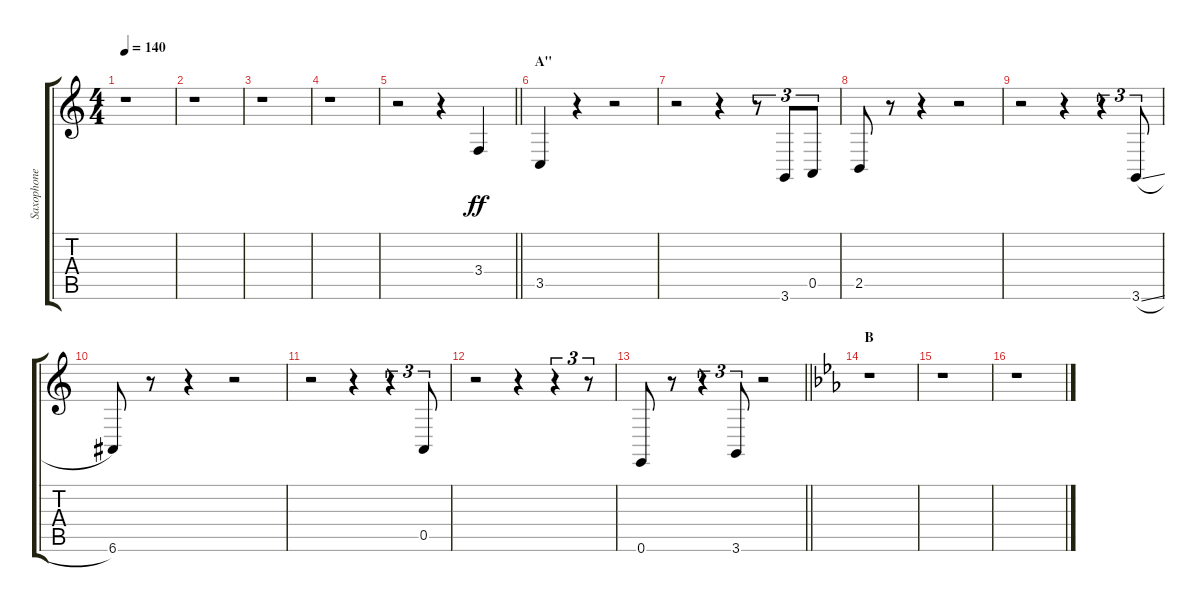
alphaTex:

\track ("Saxophone" "Saxophone") {instrument tenorsax}
\staff {score tabs}
\tuning (E4 B3 G3 D3 A2 E2) {hide}
\ts (4 4)
\tempo 140
\clef g2
\ks c
r.1{dy ff} |
r.1 |
r.1 |
r.1 |
\barLineRight lightlight
r.2 r.4 3.4.4 |
\section ("" "A''")
3.5.4 r.4 r.2 |
r.2 r.4 r.8{tu (3 2)} 3.6.8{tu (3 2)} 0.5.8{tu (3 2)} |
2.5.8 r.8 r.4 r.2 |
r.2 r.4 r.4{tu (3 2)} 3.6{sl}.8{tu (3 2)} |
6.6.8 r.8 r.4 r.2 |
r.2 r.4 r.4{tu (3 2)} 0.5.8{tu (3 2)} |
r.2 r.4 r.4{tu (3 2)} r.8{tu (3 2)} |
\barLineRight lightlight
0.6.8 r.8 r.4{tu (3 2)} 3.6.8{tu (3 2)} r.2 |
\section ("" "B")
\ks eb
r.1 |
r.1 |
r.1
